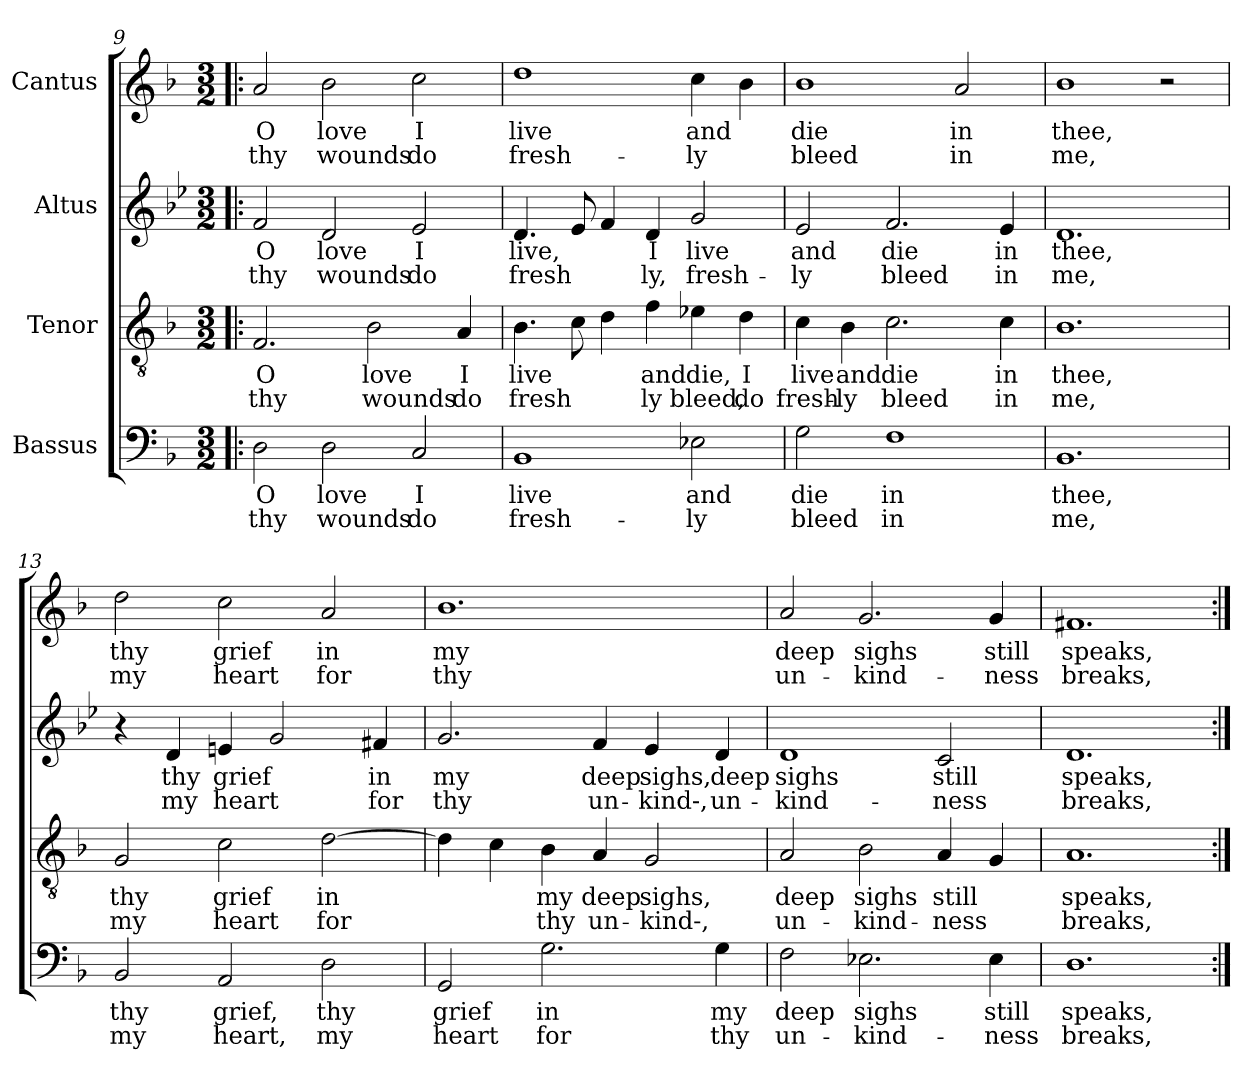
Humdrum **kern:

**kern	**text	**text	**kern	**text	**text	**kern	**text	**text	**kern	**text	**text
*part4	*part4	*part4	*part3	*part3	*part3	*part2	*part2	*part2	*part1	*part1	*part1
*staff4	*staff4	*staff4	*staff3	*staff3	*staff3	*staff2	*staff2	*staff2	*staff1	*staff1	*staff1
*I"Bassus	*	*	*I"Tenor	*	*	*I"Altus	*	*	*I"Cantus	*	*
*clefF4	*	*	*clefGv2	*	*	*clefG2	*	*	*clefG2	*	*
*k[b-]	*	*	*k[b-]	*	*	*k[b-e-]	*	*	*k[b-]	*	*
*M3/2	*	*	*M3/2	*	*	*M3/2	*	*	*M3/2	*	*
=9!|:	=9!|:	=9!|:	=9!|:	=9!|:	=9!|:	=9!|:	=9!|:	=9!|:	=9!|:	=9!|:	=9!|:
!	!LO:LY:b	!LO:LY:b	!	!LO:LY:b	!LO:LY:b	!	!LO:LY:b	!LO:LY:b	!	!LO:LY:b	!LO:LY:b
2D\	O	thy	2.F/	O	thy	2f/	O	thy	2a/	O	thy
!	!LO:LY:b	!LO:LY:b	!	!	!	!	!LO:LY:b	!LO:LY:b	!	!LO:LY:b	!LO:LY:b
2D\	love	wounds	.	.	.	2d/	love	wounds	2b-\	love	wounds
!	!	!	!	!LO:LY:b	!LO:LY:b	!	!	!	!	!	!
.	.	.	2B-\	love	wounds	.	.	.	.	.	.
!	!LO:LY:b	!LO:LY:b	!	!	!	!	!LO:LY:b	!LO:LY:b	!	!LO:LY:b	!LO:LY:b
2C/	I	do	.	.	.	2e-/	I	do	2cc\	I	do
!	!	!	!	!LO:LY:b	!LO:LY:b	!	!	!	!	!	!
.	.	.	4A/	I	do	.	.	.	.	.	.
!!LO:LB:g=z
=10	=10	=10	=10	=10	=10	=10	=10	=10	=10	=10	=10
!	!LO:LY:b	!LO:LY:b	!	!LO:LY:b	!LO:LY:b	!	!LO:LY:b	!LO:LY:b	!	!LO:LY:b	!LO:LY:b
1BB-	live	fresh-	4.B-\	live	fresh	4.d/	live,	fresh	1dd	live	fresh-
.	.	.	8c\	.	.	8e-/	.	.	.	.	.
!	!	!	!	!	!LO:LY:b	!	!	!LO:LY:b	!	!	!
.	.	.	4d\	.	-	4f/	.	-	.	.	.
!	!	!	!	!LO:LY:b	!LO:LY:b	!	!LO:LY:b	!LO:LY:b	!	!	!
.	.	.	4f\	and	ly	4d/	I	ly,	.	.	.
!	!LO:LY:b	!LO:LY:b	!	!LO:LY:b	!LO:LY:b	!	!LO:LY:b	!LO:LY:b	!	!LO:LY:b	!LO:LY:b
2E-X\	and	ly	4e-X\	die,	bleed,	2g/	live	fresh-	4cc\	and	ly
!	!	!	!	!LO:LY:b	!LO:LY:b	!	!	!	!	!	!
.	.	.	4d\	I	do	.	.	.	4b-\	.	.
=11	=11	=11	=11	=11	=11	=11	=11	=11	=11	=11	=11
!	!LO:LY:b	!LO:LY:b	!	!LO:LY:b	!LO:LY:b	!	!LO:LY:b	!LO:LY:b	!	!LO:LY:b	!LO:LY:b
2G\	die	bleed	4c\	live	fresh-	2e-/	and	ly	1b-	die	bleed
!	!	!	!	!LO:LY:b	!LO:LY:b	!	!	!	!	!	!
.	.	.	4B-\	and	ly	.	.	.	.	.	.
!	!LO:LY:b	!LO:LY:b	!	!LO:LY:b	!LO:LY:b	!	!LO:LY:b	!LO:LY:b	!	!	!
1F	in	in	2.c\	die	bleed	2.f/	die	bleed	.	.	.
!	!	!	!	!	!	!	!	!	!	!LO:LY:b	!LO:LY:b
.	.	.	.	.	.	.	.	.	2a/	in	in
!	!	!	!	!LO:LY:b	!LO:LY:b	!	!LO:LY:b	!LO:LY:b	!	!	!
.	.	.	4c\	in	in	4e-/	in	in	.	.	.
=12	=12	=12	=12	=12	=12	=12	=12	=12	=12	=12	=12
!	!LO:LY:b	!LO:LY:b	!	!LO:LY:b	!LO:LY:b	!	!LO:LY:b	!LO:LY:b	!	!LO:LY:b	!LO:LY:b
1.BB-	thee,	me,	1.B-	thee,	me,	1.d	thee,	me,	1b-	thee,	me,
.	.	.	.	.	.	.	.	.	2r	.	.
=13	=13	=13	=13	=13	=13	=13	=13	=13	=13	=13	=13
!	!LO:LY:b	!LO:LY:b	!	!LO:LY:b	!LO:LY:b	!	!	!	!	!LO:LY:b	!LO:LY:b
2BB-/	thy	my	2G/	thy	my	4r	.	.	2dd\	thy	my
!	!	!	!	!	!	!	!LO:LY:b	!LO:LY:b	!	!	!
.	.	.	.	.	.	4d/	thy	my	.	.	.
!	!LO:LY:b	!LO:LY:b	!	!LO:LY:b	!LO:LY:b	!	!LO:LY:b	!LO:LY:b	!	!LO:LY:b	!LO:LY:b
2AA/	grief,	heart,	2c\	grief	heart	4en/	grief	heart	2cc\	grief	heart
.	.	.	.	.	.	2g/	.	.	.	.	.
!	!LO:LY:b	!LO:LY:b	!	!LO:LY:b	!LO:LY:b	!	!	!	!	!LO:LY:b	!LO:LY:b
2D\	thy	my	[2d\	in	for	.	.	.	2a/	in	for
!	!	!	!	!	!	!	!LO:LY:b	!LO:LY:b	!	!	!
.	.	.	.	.	.	4f#X/	in	for	.	.	.
=14	=14	=14	=14	=14	=14	=14	=14	=14	=14	=14	=14
!	!LO:LY:b	!LO:LY:b	!	!	!	!	!LO:LY:b	!LO:LY:b	!	!LO:LY:b	!LO:LY:b
2GG/	grief	heart	4d\]	.	.	2.g/	my	thy	1.b-	my	thy
.	.	.	4c\	.	.	.	.	.	.	.	.
!	!LO:LY:b	!LO:LY:b	!	!LO:LY:b	!LO:LY:b	!	!	!	!	!	!
2.G\	in	for	4B-\	my	thy	.	.	.	.	.	.
!	!	!	!	!LO:LY:b	!LO:LY:b	!	!LO:LY:b	!LO:LY:b	!	!	!
.	.	.	4A/	deep	un-	4f/	deep	un-	.	.	.
!	!	!	!	!LO:LY:b	!LO:LY:b	!	!LO:LY:b	!LO:LY:b	!	!	!
.	.	.	2G/	sighs,	kind-,	4e-/	sighs,	kind-,	.	.	.
!	!LO:LY:b	!LO:LY:b	!	!	!	!	!LO:LY:b	!LO:LY:b	!	!	!
4G\	my	thy	.	.	.	4d/	deep	un-	.	.	.
!!LO:PB:g=z
=15	=15	=15	=15	=15	=15	=15	=15	=15	=15	=15	=15
!	!LO:LY:b	!LO:LY:b	!	!LO:LY:b	!LO:LY:b	!	!LO:LY:b	!LO:LY:b	!	!LO:LY:b	!LO:LY:b
2F\	deep	un-	2A/	deep	un-	1d	sighs	kind-	2a/	deep	un-
!	!LO:LY:b	!LO:LY:b	!	!LO:LY:b	!LO:LY:b	!	!	!	!	!LO:LY:b	!LO:LY:b
2.E-X\	sighs	kind-	2B-\	sighs	kind-	.	.	.	2.g/	sighs	kind-
!	!	!	!	!LO:LY:b	!LO:LY:b	!	!LO:LY:b	!LO:LY:b	!	!	!
.	.	.	4A/	still	ness	2c/	still	ness	.	.	.
!	!LO:LY:b	!LO:LY:b	!	!	!	!	!	!	!	!LO:LY:b	!LO:LY:b
4E-\	still	ness	4G/	.	.	.	.	.	4g/	still	ness
=16	=16	=16	=16	=16	=16	=16	=16	=16	=16	=16	=16
!	!LO:LY:b	!LO:LY:b	!	!LO:LY:b	!LO:LY:b	!	!LO:LY:b	!LO:LY:b	!	!LO:LY:b	!LO:LY:b
1.D	speaks,	breaks,	1.A	speaks,	breaks,	1.d	speaks,	breaks,	1.f#X	speaks,	breaks,
=:|!	=:|!	=:|!	=:|!	=:|!	=:|!	=:|!	=:|!	=:|!	=:|!	=:|!	=:|!
*-	*-	*-	*-	*-	*-	*-	*-	*-	*-	*-	*-
